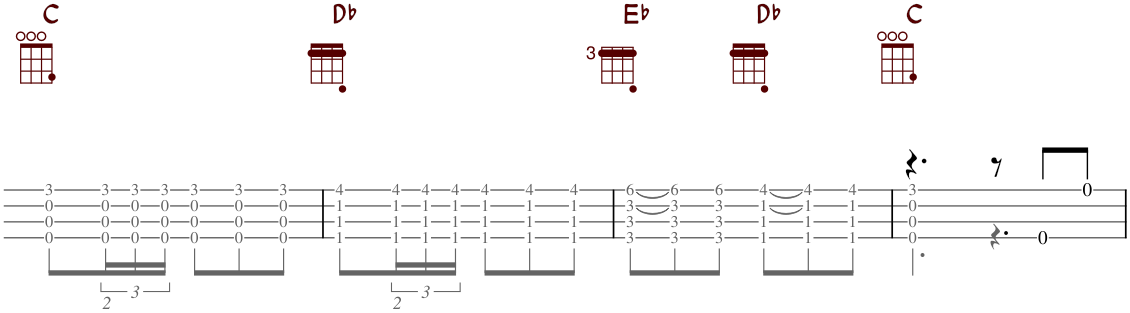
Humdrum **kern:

**kern	**harte
*part1	*part1
*staff1	*
*I"Ukulélé [Tablature]	*
!!LO:PB:g=z
*k[]	*
*M6/8	*
=66	=66
*^	*
*	*Xbrackettup	*
2.ryy	16%3g!i\ 16%3c!i\ 16%3e!i\ 16%3cc!i\L	C:maj
.	16g!i\ 16c!i\ 16e!i\ 16cc!i\L	.
.	16g!i\ 16c!i\ 16e!i\ 16cc!i\	.
.	16g!i\ 16c!i\ 16e!i\ 16cc!i\JJ	.
.	8g!i\ 8c!i\ 8e!i\ 8cc!i\L	.
.	8g!i\ 8c!i\ 8e!i\ 8cc!i\	.
.	8g!i\ 8c!i\ 8e!i\ 8cc!i\J	.
=67	=67	=67
2.ryy	16%3a-!i\ 16%3d-!i\ 16%3f!i\ 16%3dd-!i\L	Db:maj
.	16a-!i\ 16d-!i\ 16f!i\ 16dd-!i\L	.
.	16a-!i\ 16d-!i\ 16f!i\ 16dd-!i\	.
.	16a-!i\ 16d-!i\ 16f!i\ 16dd-!i\JJ	.
.	8a-!i\ 8d-!i\ 8f!i\ 8dd-!i\L	.
.	8a-!i\ 8d-!i\ 8f!i\ 8dd-!i\	.
.	8a-!i\ 8d-!i\ 8f!i\ 8dd-!i\J	.
=68	=68	=68
2.ryy	8a#!i\ 8d#!i\ [8g!i\ [8dd#!i\L	Eb:maj
.	8a#!i\ 8d#!i\ 8g!i\] 8dd#!i\]	.
.	8a#!i\ 8d#!i\ 8g!i\ 8dd#!i\J	.
.	8a-!i\ 8d-!i\ [8f!i\ [8dd-!i\L	Db:maj
.	8a-!i\ 8d-!i\ 8f!i\] 8dd-!i\]	.
.	8a-!i\ 8d-!i\ 8f!i\ 8dd-!i\J	.
=69	=69	=69
4.r	4.g!i\ 4.c!i\ 4.e!i\ 4.cc!i\	C:maj
8r	4.r	.
8g/L	.	.
8a/J	.	.
*v	*v	*
=	=
*-	*-
